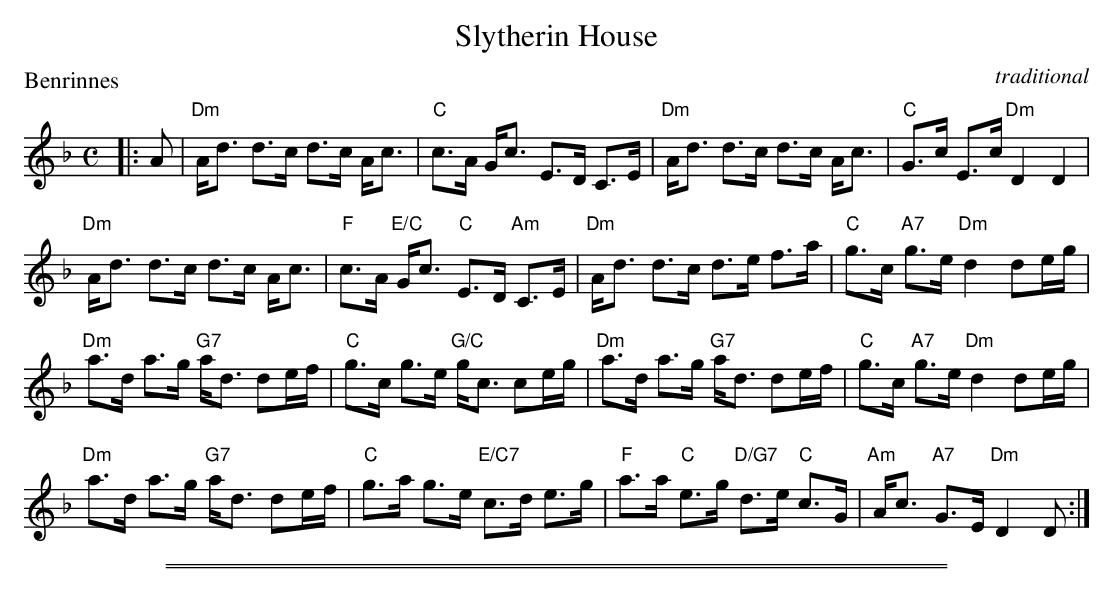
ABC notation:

X:1
T: Slytherin House
P: Benrinnes
C: traditional
M: C
L: 1/8
K: Dm
|: A |\
"Dm"A<d d>c d>c A<c | "C"c>A G<c E>D C>E |\
"Dm"A<d d>c d>c A<c | "C"G>c E>c "Dm"D2 D2 |
"Dm"A<d d>c d>c A<c | "F"c>A "E/C"G<c "C"E>D "Am"C>E |\
"Dm"A<d d>c d>e f>a | "C"g>c "A7"g>e "Dm"d2 de/g/ |
"Dm"a>d a>g "G7"a<d de/f/ | "C"g>c g>e "G/C"g<c ce/g/ |\
"Dm"a>d a>g "G7"a<d de/f/ | "C"g>c "A7"g>e "Dm"d2 de/g/ |
"Dm"a>d a>g "G7"a<d de/f/ | "C"g>a g>e "E/C7"c>d e>g |\
"F"a>a "C"e>g "D/G7"d>e "C"c>G | "Am"A<c "A7"G>E "Dm"D2 D :|
